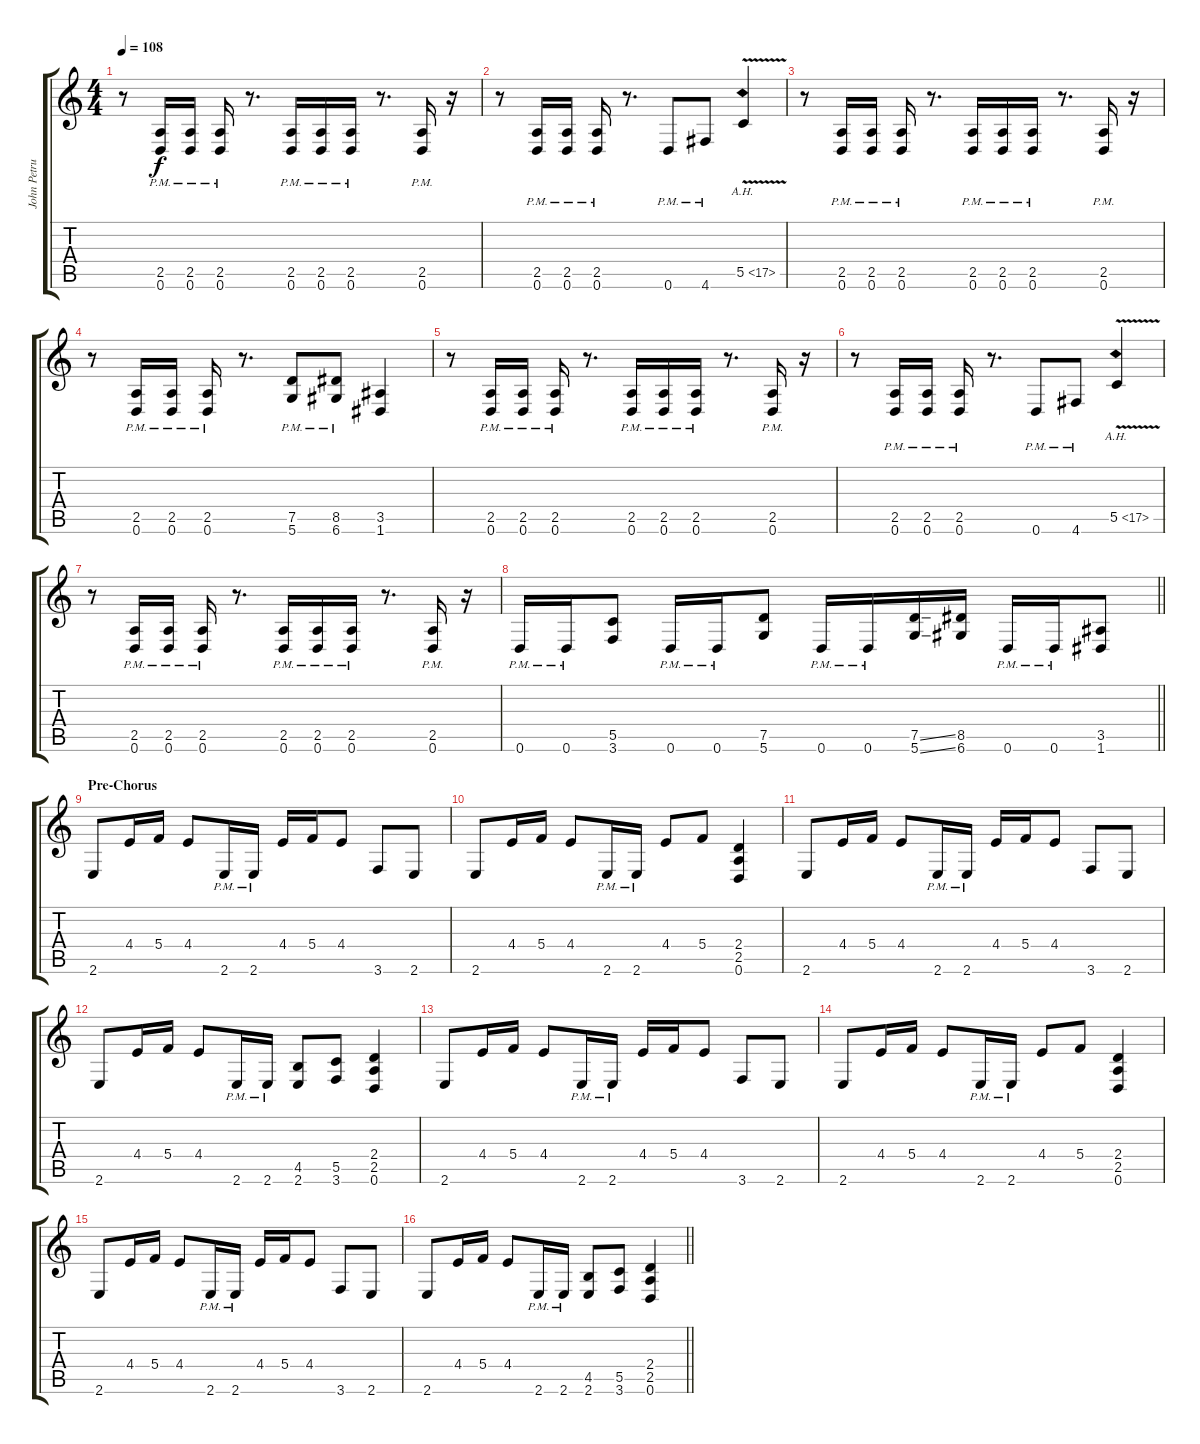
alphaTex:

\track ("John Petrucci Rhythm" "John Petru") {instrument electricguitarjazz}
\staff {score tabs}
\tuning (D4 A3 F3 C3 G2 D2) {hide}
\ts (4 4)
\tempo 108
\clef g2
\ks c
r.8{dy f} (2.5{pm} 0.6{pm}).16 (2.5{pm} 0.6{pm}).16 (2.5{pm} 0.6{pm}).16 r.8{d} (2.5{pm} 0.6{pm}).16 (2.5{pm} 0.6{pm}).16 (2.5{pm} 0.6{pm}).16 r.8{d} (2.5{pm} 0.6{pm}).16 r.16 |
r.8 (2.5{pm} 0.6{pm}).16 (2.5{pm} 0.6{pm}).16 (2.5{pm} 0.6{pm}).16 r.8{d} 0.6{pm}.8 4.6{pm}.8 5.5{ah 12 v}.4 |
r.8 (2.5{pm} 0.6{pm}).16 (2.5{pm} 0.6{pm}).16 (2.5{pm} 0.6{pm}).16 r.8{d} (2.5{pm} 0.6{pm}).16 (2.5{pm} 0.6{pm}).16 (2.5{pm} 0.6{pm}).16 r.8{d} (2.5{pm} 0.6{pm}).16 r.16 |
r.8 (2.5{pm} 0.6{pm}).16 (2.5{pm} 0.6{pm}).16 (2.5{pm} 0.6{pm}).16 r.8{d} (7.5 5.6{pm}).8 (8.5 6.6{pm}).8 (3.5 1.6).4 |
r.8 (2.5{pm} 0.6{pm}).16 (2.5{pm} 0.6{pm}).16 (2.5{pm} 0.6{pm}).16 r.8{d} (2.5{pm} 0.6{pm}).16 (2.5{pm} 0.6{pm}).16 (2.5{pm} 0.6{pm}).16 r.8{d} (2.5{pm} 0.6{pm}).16 r.16 |
r.8 (2.5{pm} 0.6{pm}).16 (2.5{pm} 0.6{pm}).16 (2.5{pm} 0.6{pm}).16 r.8{d} 0.6{pm}.8 4.6{pm}.8 5.5{ah 12 v}.4 |
r.8 (2.5{pm} 0.6{pm}).16 (2.5{pm} 0.6{pm}).16 (2.5{pm} 0.6{pm}).16 r.8{d} (2.5{pm} 0.6{pm}).16 (2.5{pm} 0.6{pm}).16 (2.5{pm} 0.6{pm}).16 r.8{d} (2.5{pm} 0.6{pm}).16 r.16 |
\barLineRight lightlight
0.6{pm}.16 0.6{pm}.16 (5.5 3.6).8 0.6{pm}.16 0.6{pm}.16 (7.5 5.6).8 0.6{pm}.16 0.6{pm}.16 (7.5{ss} 5.6{ss}).16 (8.5 6.6).16 0.6{pm}.16 0.6{pm}.16 (3.5 1.6).8 |
\section ("" "Pre-Chorus")
2.6.8 4.4.16 5.4.16 4.4.8 2.6{pm}.16 2.6{pm}.16 4.4.16 5.4.16 4.4.8 3.6.8 2.6.8 |
2.6.8 4.4.16 5.4.16 4.4.8 2.6{pm}.16 2.6{pm}.16 4.4.8 5.4.8 (2.4 2.5 0.6).4 |
2.6.8 4.4.16 5.4.16 4.4.8 2.6{pm}.16 2.6{pm}.16 4.4.16 5.4.16 4.4.8 3.6.8 2.6.8 |
2.6.8 4.4.16 5.4.16 4.4.8 2.6{pm}.16 2.6{pm}.16 (4.5 2.6).8 (5.5 3.6).8 (2.4 2.5 0.6).4 |
2.6.8 4.4.16 5.4.16 4.4.8 2.6{pm}.16 2.6{pm}.16 4.4.16 5.4.16 4.4.8 3.6.8 2.6.8 |
2.6.8 4.4.16 5.4.16 4.4.8 2.6{pm}.16 2.6{pm}.16 4.4.8 5.4.8 (2.4 2.5 0.6).4 |
2.6.8 4.4.16 5.4.16 4.4.8 2.6{pm}.16 2.6{pm}.16 4.4.16 5.4.16 4.4.8 3.6.8 2.6.8 |
\barLineRight lightlight
2.6.8 4.4.16 5.4.16 4.4.8 2.6{pm}.16 2.6{pm}.16 (4.5 2.6).8 (5.5 3.6).8 (2.4 2.5 0.6).4
